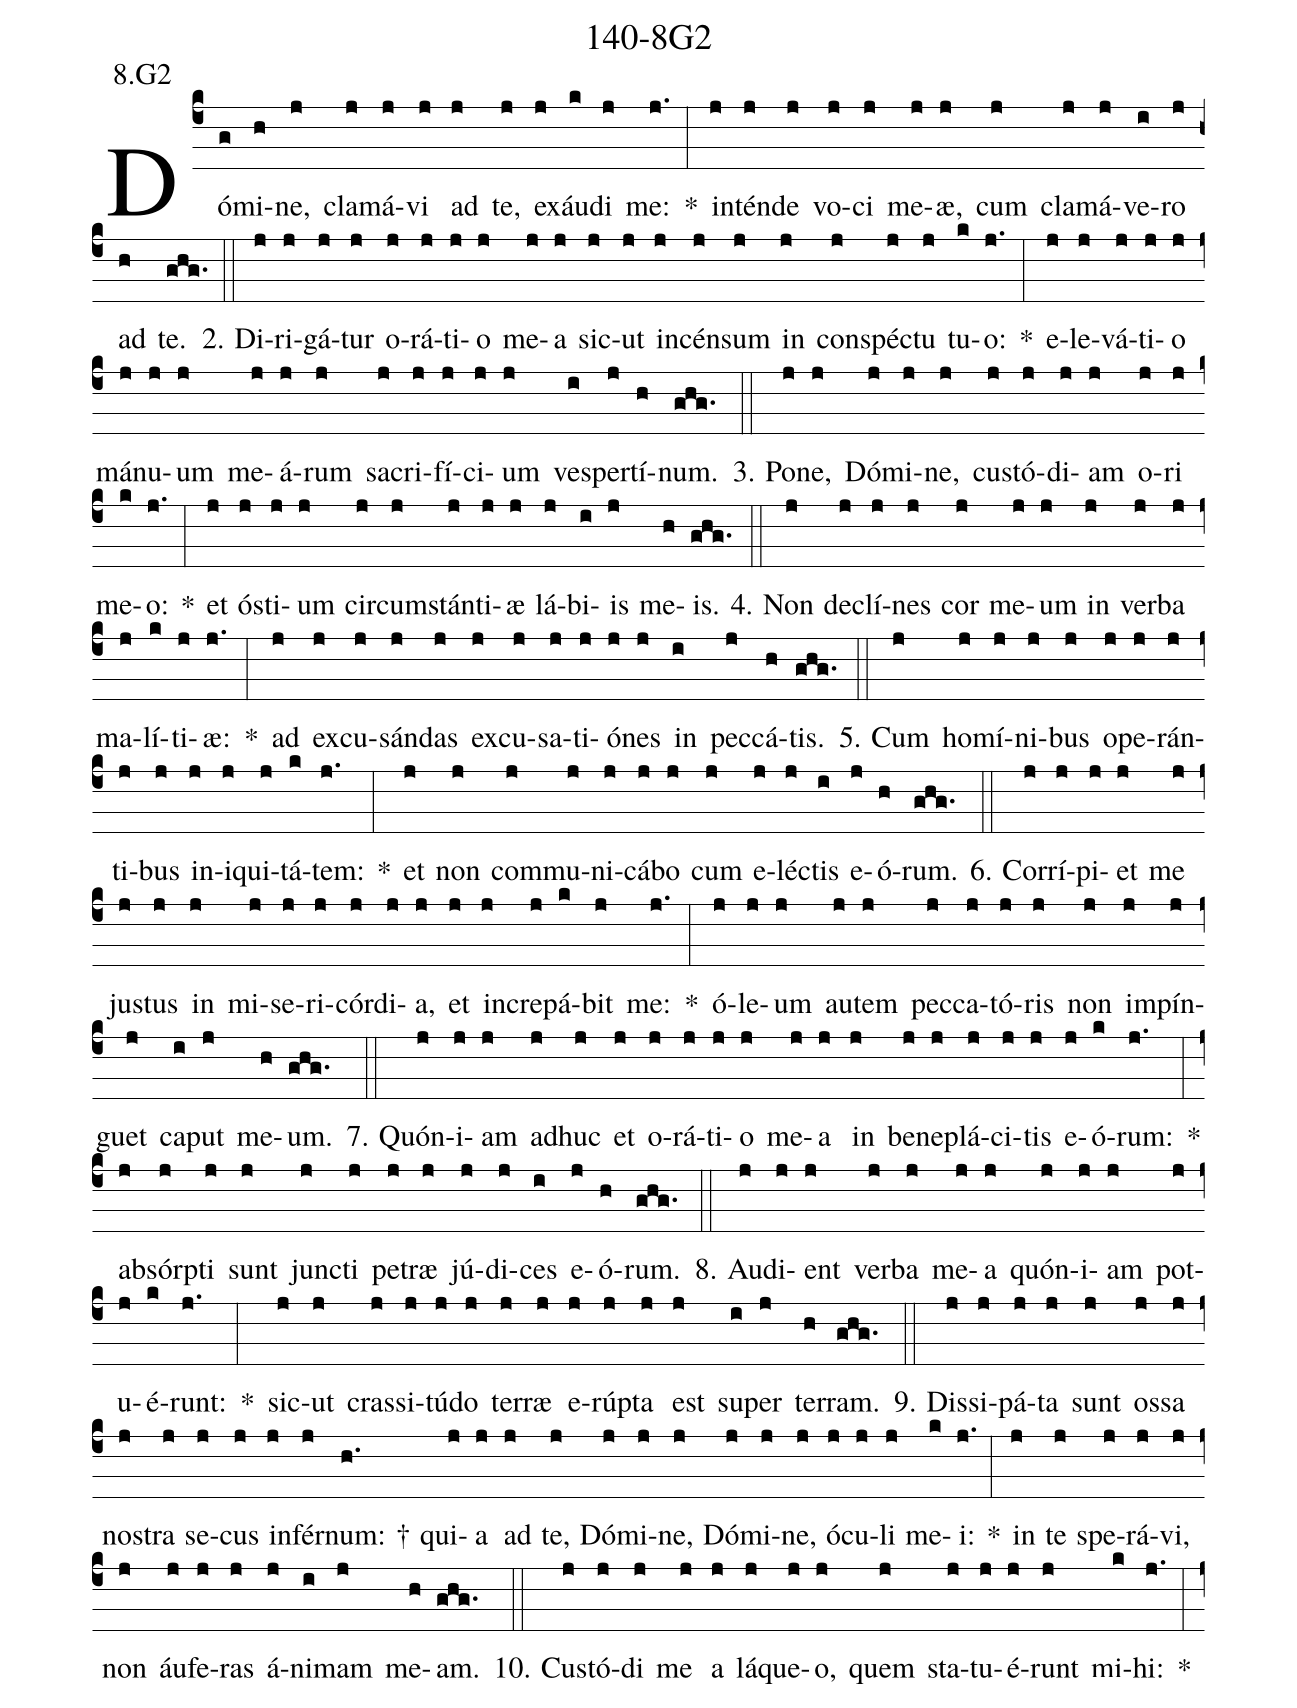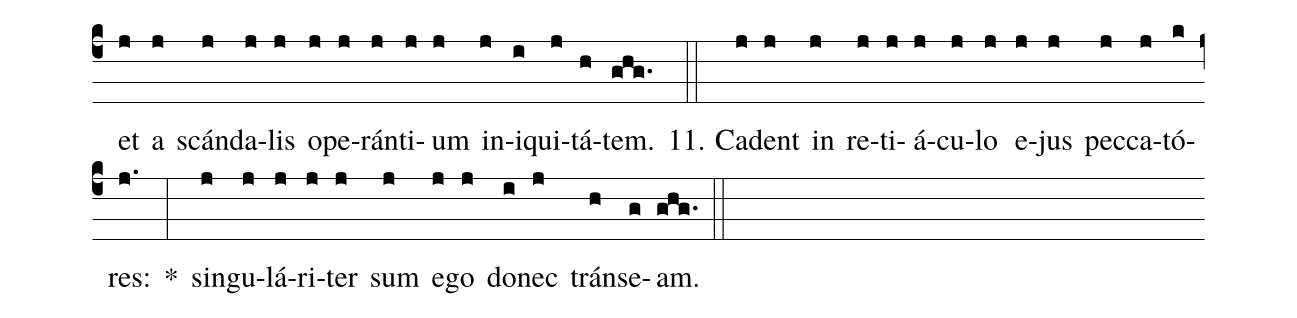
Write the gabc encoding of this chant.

name: 140-8G2;
annotation: 8.G2;
%%
(c4)Dó(g)mi(h)ne,(j) cla(j)má(j)vi(j) ad(j) te,(j) ex(j)áu(k)di(j) me:(j.) *(:) in(j)tén(j)de(j) vo(j)ci(j) me(j)æ,(j) cum(j) cla(j)má(j)ve(i)ro(j) ad(h) te.(ghg.) (::)
2. Di(j)ri(j)gá(j)tur(j) o(j)rá(j)ti(j)o(j) me(j)a(j) sic(j)ut(j) in(j)cén(j)sum(j) in(j) con(j)spéc(j)tu(j) tu(k)o:(j.) *(:) e(j)le(j)vá(j)ti(j)o(j) má(j)nu(j)um(j) me(j)á(j)rum(j) sa(j)cri(j)fí(j)ci(j)um(j) ves(i)per(j)tí(h)num.(ghg.) (::)
3. Po(j)ne,(j) Dó(j)mi(j)ne,(j) cus(j)tó(j)di(j)am(j) o(j)ri(j) me(k)o:(j.) *(:) et(j) ós(j)ti(j)um(j) cir(j)cum(j)stán(j)ti(j)æ(j) lá(j)bi(i)is(j) me(h)is.(ghg.) (::)
4. Non(j) de(j)clí(j)nes(j) cor(j) me(j)um(j) in(j) ver(j)ba(j) ma(j)lí(k)ti(j)æ:(j.) *(:) ad(j) ex(j)cu(j)sán(j)das(j) ex(j)cu(j)sa(j)ti(j)ó(j)nes(j) in(i) pec(j)cá(h)tis.(ghg.) (::)
5. Cum(j) ho(j)mí(j)ni(j)bus(j) o(j)pe(j)rán(j)ti(j)bus(j) in(j)i(j)qui(j)tá(k)tem:(j.) *(:) et(j) non(j) com(j)mu(j)ni(j)cá(j)bo(j) cum(j) e(j)léc(j)tis(i) e(j)ó(h)rum.(ghg.) (::)
6. Cor(j)rí(j)pi(j)et(j) me(j) jus(j)tus(j) in(j) mi(j)se(j)ri(j)cór(j)di(j)a,(j) et(j) in(j)cre(j)pá(k)bit(j) me:(j.) *(:) ó(j)le(j)um(j) au(j)tem(j) pec(j)ca(j)tó(j)ris(j) non(j) im(j)pín(j)guet(j) ca(i)put(j) me(h)um.(ghg.) (::)
7. Quón(j)i(j)am(j) ad(j)huc(j) et(j) o(j)rá(j)ti(j)o(j) me(j)a(j) in(j) be(j)ne(j)plá(j)ci(j)tis(j) e(j)ó(k)rum:(j.) *(:) ab(j)sórp(j)ti(j) sunt(j) junc(j)ti(j) pe(j)træ(j) jú(j)di(j)ces(i) e(j)ó(h)rum.(ghg.) (::)
8. Au(j)di(j)ent(j) ver(j)ba(j) me(j)a(j) quón(j)i(j)am(j) pot(j)u(j)é(k)runt:(j.) *(:) sic(j)ut(j) cras(j)si(j)tú(j)do(j) ter(j)ræ(j) e(j)rúp(j)ta(j) est(j) su(i)per(j) ter(h)ram.(ghg.) (::)
9. Dis(j)si(j)pá(j)ta(j) sunt(j) os(j)sa(j) nos(j)tra(j) se(j)cus(j) in(j)fér(j)num: †(h.) qui(j)a(j) ad(j) te,(j) Dó(j)mi(j)ne,(j) Dó(j)mi(j)ne,(j) ó(j)cu(j)li(j) me(k)i:(j.) *(:) in(j) te(j) spe(j)rá(j)vi,(j) non(j) áu(j)fe(j)ras(j) á(j)ni(i)mam(j) me(h)am.(ghg.) (::)
10. Cus(j)tó(j)di(j) me(j) a(j) lá(j)que(j)o,(j) quem(j) sta(j)tu(j)é(j)runt(j) mi(k)hi:(j.) *(:) et(j) a(j) scán(j)da(j)lis(j) o(j)pe(j)rán(j)ti(j)um(j) in(j)i(i)qui(j)tá(h)tem.(ghg.) (::)
11. Ca(j)dent(j) in(j) re(j)ti(j)á(j)cu(j)lo(j) e(j)jus(j) pec(j)ca(j)tó(k)res:(j.) *(:) sin(j)gu(j)lá(j)ri(j)ter(j) sum(j) e(j)go(j) do(i)nec(j) tráns(h)e(g)am.(ghg.) (::)
